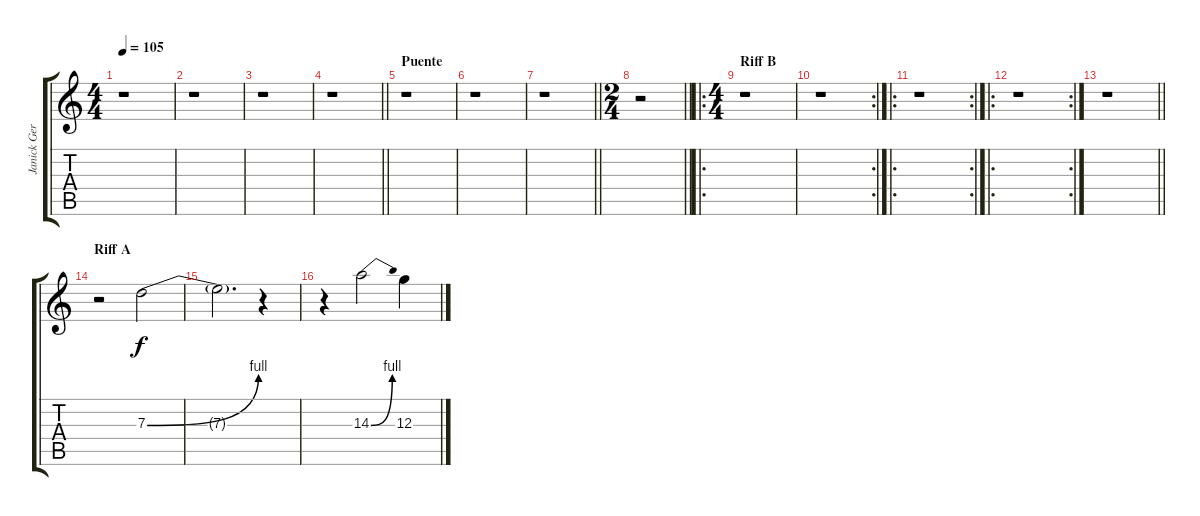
\track ("Janick Gers" "Janick Ger") {instrument overdrivenguitar}
\staff {score tabs}
\tuning (E4 B3 G3 D3 A2 E2) {hide}
\ts (4 4)
\tempo 105
\clef g2
\ks c
r.1{dy f} |
r.1 |
r.1 |
\barLineRight lightlight
r.1 |
\section ("" "Puente")
r.1 |
r.1 |
\barLineRight lightlight
r.1 |
\ts (2 4)
\barLineRight lightlight
r.2 |
\ro
\ts (4 4)
\section ("" "Riff B")
r.1 |
\rc 2
r.1 |
\ro
\rc 2
r.1 |
\ro
\rc 2
r.1 |
\barLineRight lightlight
r.1 |
\section ("" "Riff A")
r.2 7.3{be (bend 0 0 60 4)}.2 |
7.3{t}.2{d} r.4 |
r.4 14.3{be (bend 0 0 60 4)}.2 12.3.4
